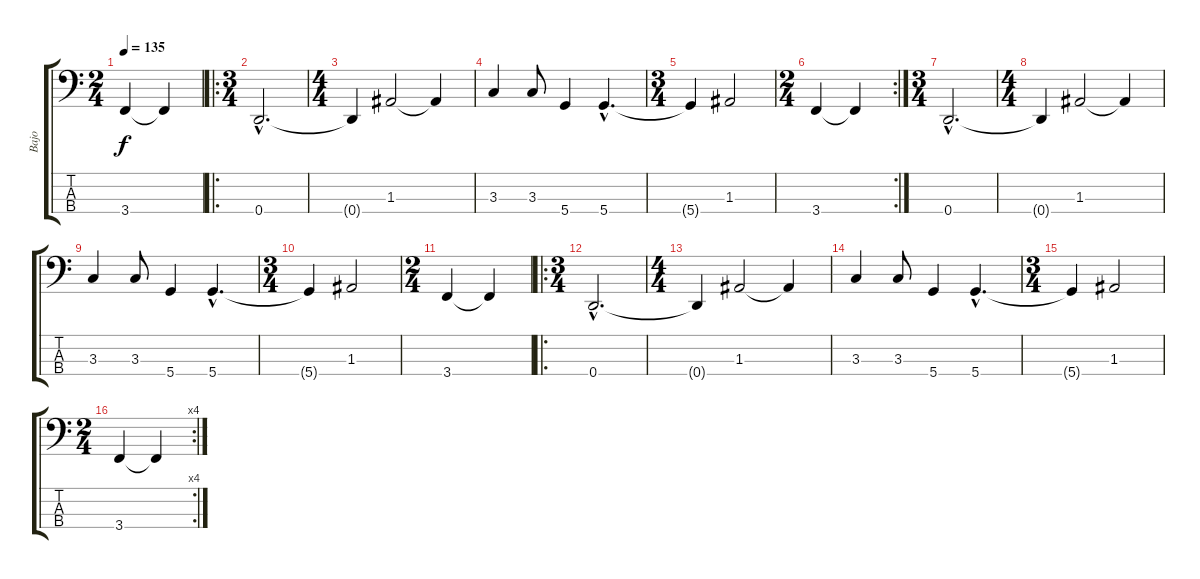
\track ("Bajo" "Bajo") {instrument electricbasspick}
\staff {score tabs}
\tuning (G2 D2 A1 D1) {hide}
\ts (2 4)
\tempo 135
\clef f4
\ks c
3.4.4{dy f} 3.4{t}.4 |
\ro
\ts (3 4)
0.4{hac}.2{d} |
\ts (4 4)
0.4{t}.4 1.3.2 1.3{t}.4 |
3.3.4 3.3.8 5.4.4 5.4{hac}.4{d} |
\ts (3 4)
5.4{t}.4 1.3.2 |
\rc 2
\ts (2 4)
3.4.4 3.4{t}.4 |
\ts (3 4)
0.4{hac}.2{d} |
\ts (4 4)
0.4{t}.4 1.3.2 1.3{t}.4 |
3.3.4 3.3.8 5.4.4 5.4{hac}.4{d} |
\ts (3 4)
5.4{t}.4 1.3.2 |
\ts (2 4)
3.4.4 3.4{t}.4 |
\ro
\ts (3 4)
0.4{hac}.2{d} |
\ts (4 4)
0.4{t}.4 1.3.2 1.3{t}.4 |
3.3.4 3.3.8 5.4.4 5.4{hac}.4{d} |
\ts (3 4)
5.4{t}.4 1.3.2 |
\rc 4
\ts (2 4)
3.4.4 3.4{t}.4
